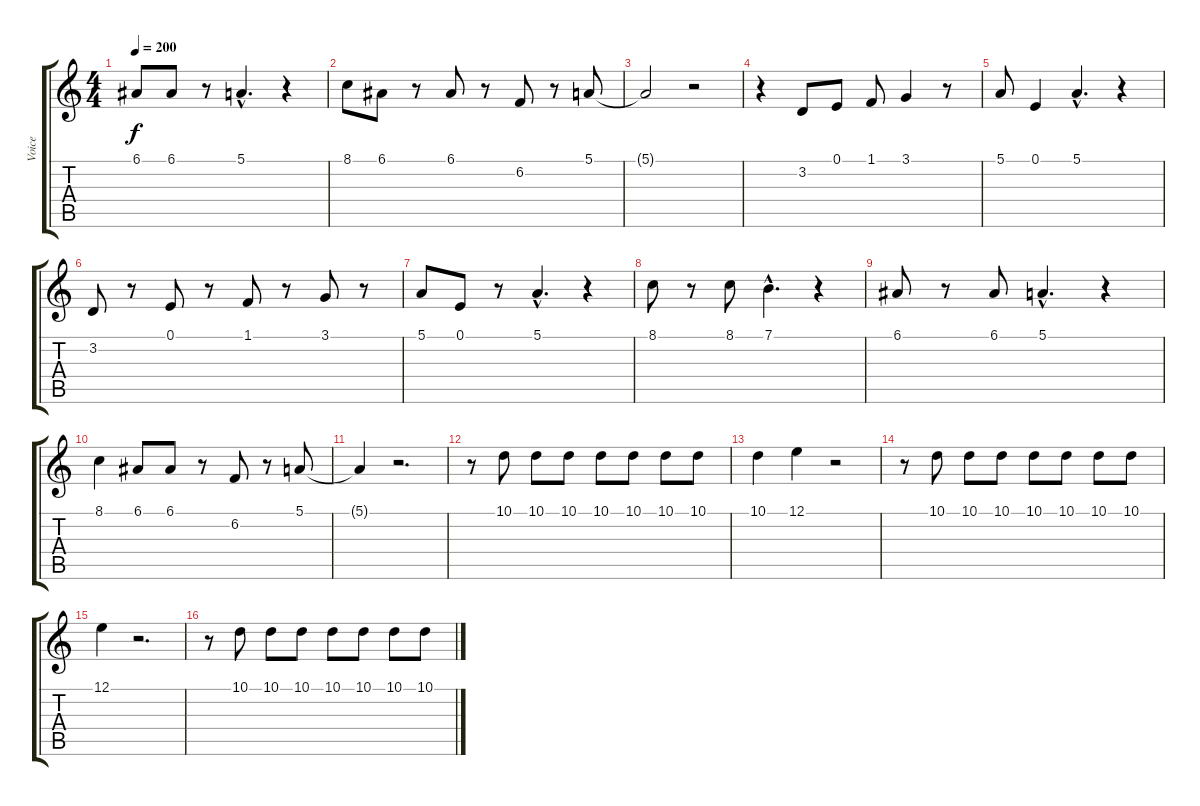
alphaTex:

\track ("Voice" "Voice") {instrument vibraphone}
\staff {score tabs}
\tuning (E4 B3 G3 D3 A2 E2) {hide}
\ts (4 4)
\tempo 200
\clef g2
\ks c
6.1.8{dy f} 6.1.8 r.8 5.1{hac}.4{d} r.4 |
8.1.8 6.1.8 r.8 6.1.8 r.8 6.2.8 r.8 5.1.8 |
5.1{t}.2 r.2 |
r.4 3.2.8 0.1.8 1.1.8 3.1.4 r.8 |
5.1.8 0.1.4 5.1{hac}.4{d} r.4 |
3.2.8 r.8 0.1.8 r.8 1.1.8 r.8 3.1.8 r.8 |
5.1.8 0.1.8 r.8 5.1{hac}.4{d} r.4 |
8.1.8 r.8 8.1.8 7.1{hac}.4{d} r.4 |
6.1.8 r.8 6.1.8 5.1{hac}.4{d} r.4 |
8.1.4 6.1.8 6.1.8 r.8 6.2.8 r.8 5.1.8 |
5.1{t}.4 r.2{d} |
r.8 10.1.8 10.1.8 10.1.8 10.1.8 10.1.8 10.1.8 10.1.8 |
10.1.4 12.1.4 r.2 |
r.8 10.1.8 10.1.8 10.1.8 10.1.8 10.1.8 10.1.8 10.1.8 |
12.1.4 r.2{d} |
r.8 10.1.8 10.1.8 10.1.8 10.1.8 10.1.8 10.1.8 10.1.8
